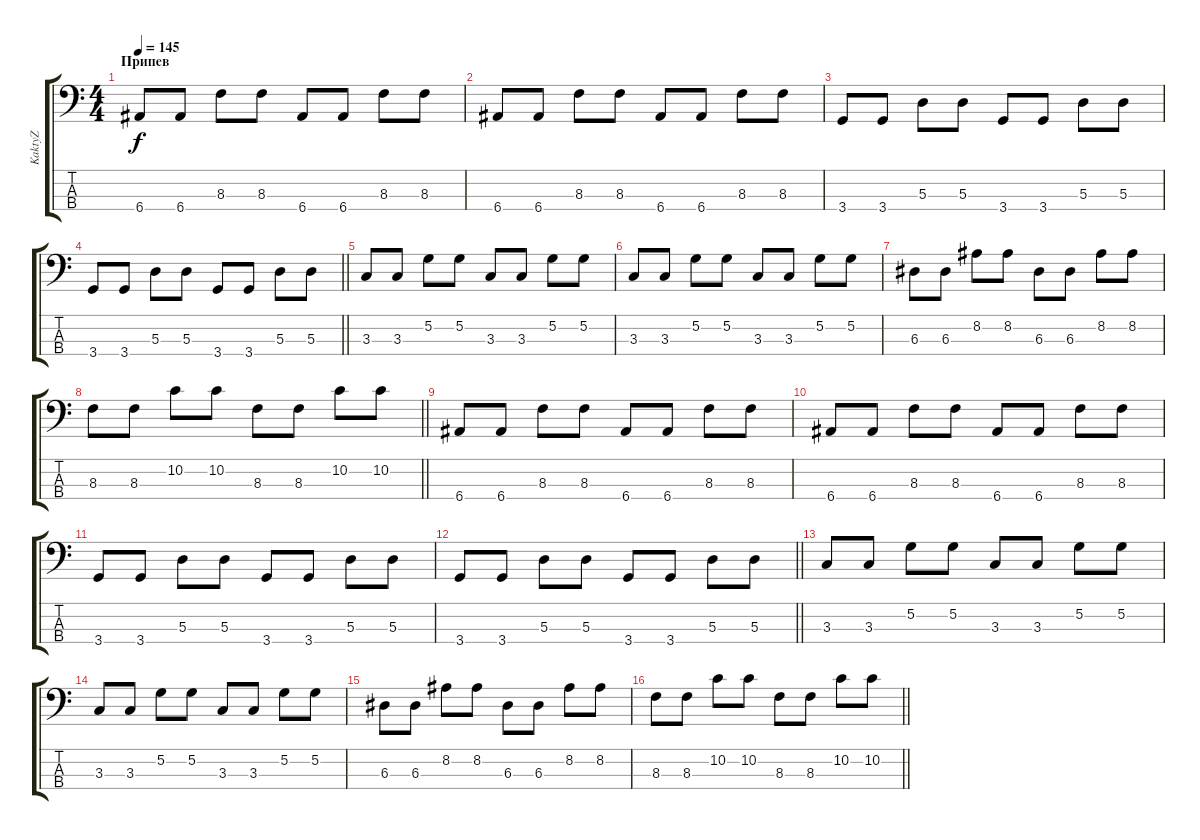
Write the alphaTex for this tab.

\track ("KaktyZ" "KaktyZ") {instrument electricbassfinger}
\staff {score tabs}
\tuning (G2 D2 A1 E1) {hide}
\ts (4 4)
\section ("" "Припев")
\tempo 145
\clef f4
\ks c
6.4.8{dy f} 6.4.8 8.3.8 8.3.8 6.4.8 6.4.8 8.3.8 8.3.8 |
6.4.8 6.4.8 8.3.8 8.3.8 6.4.8 6.4.8 8.3.8 8.3.8 |
3.4.8 3.4.8 5.3.8 5.3.8 3.4.8 3.4.8 5.3.8 5.3.8 |
\barLineRight lightlight
3.4.8 3.4.8 5.3.8 5.3.8 3.4.8 3.4.8 5.3.8 5.3.8 |
3.3.8 3.3.8 5.2.8 5.2.8 3.3.8 3.3.8 5.2.8 5.2.8 |
3.3.8 3.3.8 5.2.8 5.2.8 3.3.8 3.3.8 5.2.8 5.2.8 |
6.3.8 6.3.8 8.2.8 8.2.8 6.3.8 6.3.8 8.2.8 8.2.8 |
\barLineRight lightlight
8.3.8 8.3.8 10.2.8 10.2.8 8.3.8 8.3.8 10.2.8 10.2.8 |
6.4.8 6.4.8 8.3.8 8.3.8 6.4.8 6.4.8 8.3.8 8.3.8 |
6.4.8 6.4.8 8.3.8 8.3.8 6.4.8 6.4.8 8.3.8 8.3.8 |
3.4.8 3.4.8 5.3.8 5.3.8 3.4.8 3.4.8 5.3.8 5.3.8 |
\barLineRight lightlight
3.4.8 3.4.8 5.3.8 5.3.8 3.4.8 3.4.8 5.3.8 5.3.8 |
3.3.8 3.3.8 5.2.8 5.2.8 3.3.8 3.3.8 5.2.8 5.2.8 |
3.3.8 3.3.8 5.2.8 5.2.8 3.3.8 3.3.8 5.2.8 5.2.8 |
6.3.8 6.3.8 8.2.8 8.2.8 6.3.8 6.3.8 8.2.8 8.2.8 |
\barLineRight lightlight
8.3.8 8.3.8 10.2.8 10.2.8 8.3.8 8.3.8 10.2.8 10.2.8
